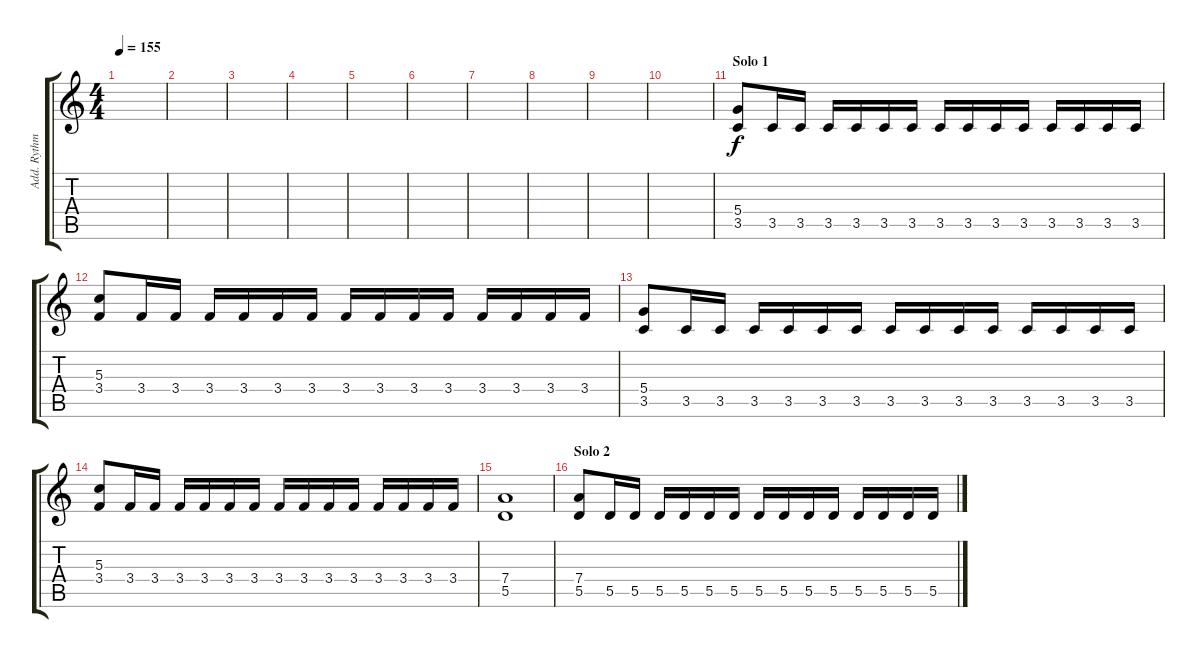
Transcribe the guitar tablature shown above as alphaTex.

\track ("Add. Rythm Guitar" "Add. Rythm") {instrument distortionguitar}
\staff {score tabs}
\tuning (E4 B3 G3 D3 A2 E2) {hide}
\ts (4 4)
\tempo 155
\clef g2
\ks c
|
|
|
|
|
|
|
|
|
|
\section ("" "Solo 1")
(5.4 3.5).8 3.5.16 3.5.16 3.5.16 3.5.16 3.5.16 3.5.16 3.5.16 3.5.16 3.5.16 3.5.16 3.5.16 3.5.16 3.5.16 3.5.16 |
(5.3 3.4).8 3.4.16 3.4.16 3.4.16 3.4.16 3.4.16 3.4.16 3.4.16 3.4.16 3.4.16 3.4.16 3.4.16 3.4.16 3.4.16 3.4.16 |
(5.4 3.5).8 3.5.16 3.5.16 3.5.16 3.5.16 3.5.16 3.5.16 3.5.16 3.5.16 3.5.16 3.5.16 3.5.16 3.5.16 3.5.16 3.5.16 |
(5.3 3.4).8 3.4.16 3.4.16 3.4.16 3.4.16 3.4.16 3.4.16 3.4.16 3.4.16 3.4.16 3.4.16 3.4.16 3.4.16 3.4.16 3.4.16 |
(7.4 5.5).1 |
\section ("" "Solo 2")
(7.4 5.5).8 5.5.16 5.5.16 5.5.16 5.5.16 5.5.16 5.5.16 5.5.16 5.5.16 5.5.16 5.5.16 5.5.16 5.5.16 5.5.16 5.5.16
